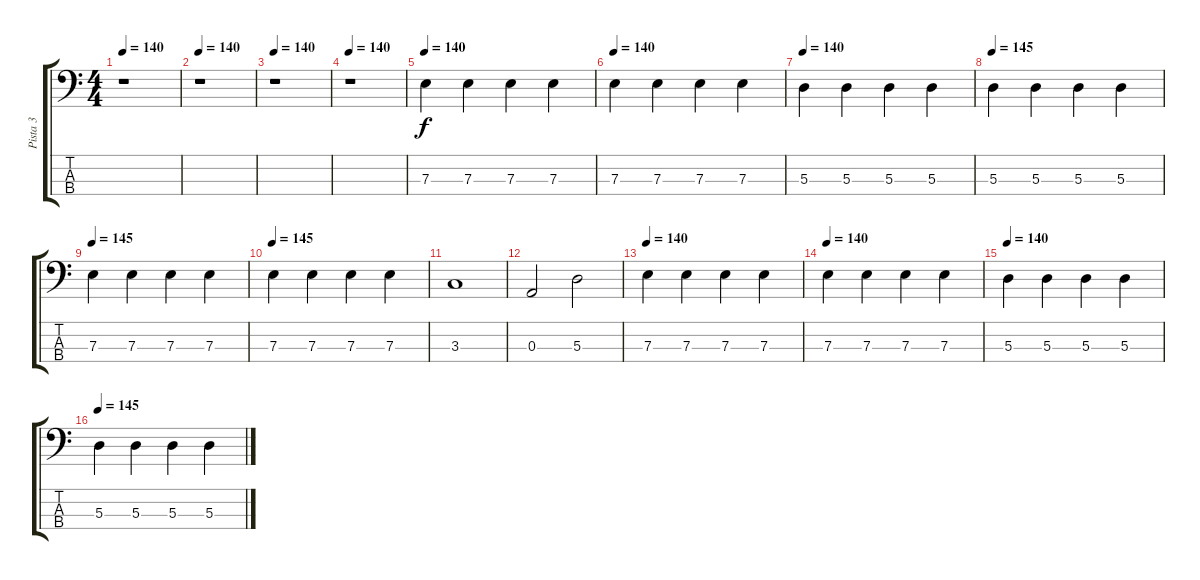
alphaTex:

\track ("Pista 3" "Pista 3") {instrument electricbassfinger}
\staff {score tabs}
\tuning (G2 D2 A1 E1) {hide}
\ts (4 4)
\tempo 145
\tempo 140
\clef f4
\ks c
r.1{dy f} |
\tempo 140
r.1 |
\tempo 140
r.1 |
\tempo 140
r.1 |
\tempo 145
\tempo 140
7.3.4 7.3.4 7.3.4 7.3.4 |
\tempo 145
\tempo 140
7.3.4 7.3.4 7.3.4 7.3.4 |
\tempo 145
\tempo 140
5.3.4 5.3.4 5.3.4 5.3.4 |
\tempo 145
5.3.4 5.3.4 5.3.4 5.3.4 |
\tempo 145
7.3.4 7.3.4 7.3.4 7.3.4 |
\tempo 145
7.3.4 7.3.4 7.3.4 7.3.4 |
3.3.1 |
0.3.2 5.3.2 |
\tempo 145
\tempo 140
7.3.4 7.3.4 7.3.4 7.3.4 |
\tempo 145
\tempo 140
7.3.4 7.3.4 7.3.4 7.3.4 |
\tempo 145
\tempo 140
5.3.4 5.3.4 5.3.4 5.3.4 |
\tempo 145
5.3.4 5.3.4 5.3.4 5.3.4
